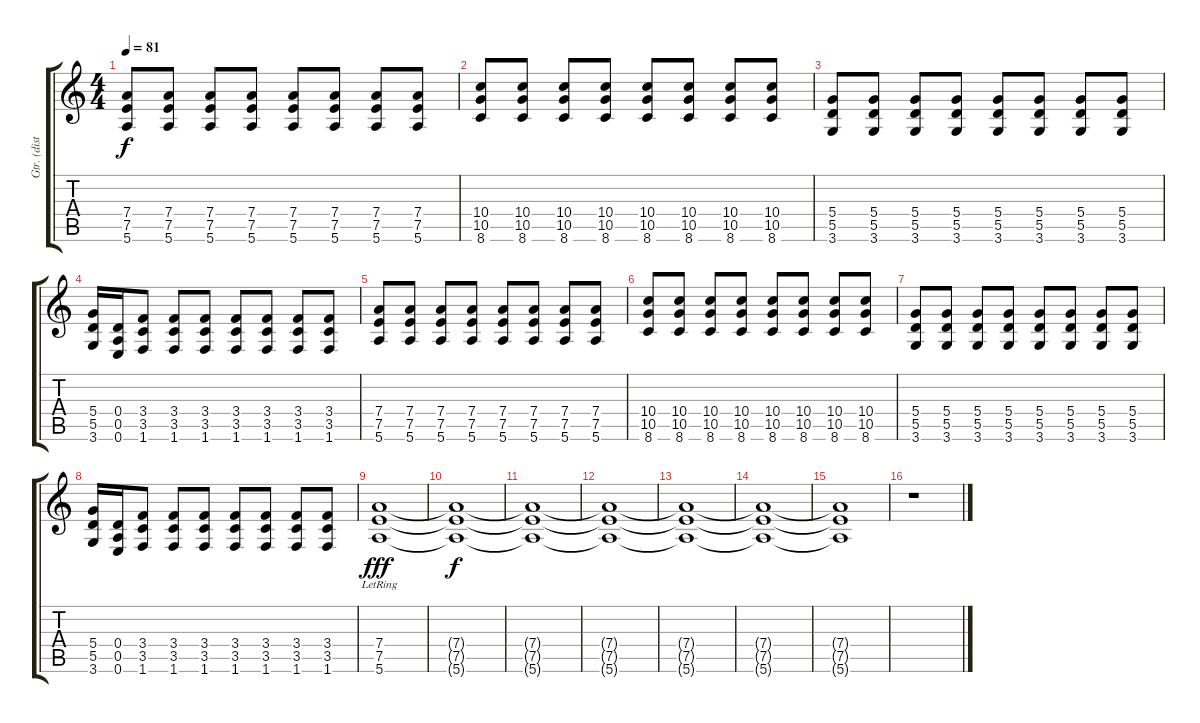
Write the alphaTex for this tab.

\track ("Gtr. (distortion)" "Gtr. (dist") {instrument distortionguitar}
\staff {score tabs}
\tuning (E4 B3 G3 D3 A2 E2) {hide}
\ts (4 4)
\tempo 81
\clef g2
\ks c
(7.4 7.5 5.6).8{dy f} (7.4 7.5 5.6).8 (7.4 7.5 5.6).8 (7.4 7.5 5.6).8 (7.4 7.5 5.6).8 (7.4 7.5 5.6).8 (7.4 7.5 5.6).8 (7.4 7.5 5.6).8 |
(10.4 10.5 8.6).8 (10.4 10.5 8.6).8 (10.4 10.5 8.6).8 (10.4 10.5 8.6).8 (10.4 10.5 8.6).8 (10.4 10.5 8.6).8 (10.4 10.5 8.6).8 (10.4 10.5 8.6).8 |
(5.4 5.5 3.6).8 (5.4 5.5 3.6).8 (5.4 5.5 3.6).8 (5.4 5.5 3.6).8 (5.4 5.5 3.6).8 (5.4 5.5 3.6).8 (5.4 5.5 3.6).8 (5.4 5.5 3.6).8 |
(5.4 5.5 3.6).16 (0.4 0.5 0.6).16 (3.4 3.5 1.6).8 (3.4 3.5 1.6).8 (3.4 3.5 1.6).8 (3.4 3.5 1.6).8 (3.4 3.5 1.6).8 (3.4 3.5 1.6).8 (3.4 3.5 1.6).8 |
(7.4 7.5 5.6).8 (7.4 7.5 5.6).8 (7.4 7.5 5.6).8 (7.4 7.5 5.6).8 (7.4 7.5 5.6).8 (7.4 7.5 5.6).8 (7.4 7.5 5.6).8 (7.4 7.5 5.6).8 |
(10.4 10.5 8.6).8 (10.4 10.5 8.6).8 (10.4 10.5 8.6).8 (10.4 10.5 8.6).8 (10.4 10.5 8.6).8 (10.4 10.5 8.6).8 (10.4 10.5 8.6).8 (10.4 10.5 8.6).8 |
(5.4 5.5 3.6).8 (5.4 5.5 3.6).8 (5.4 5.5 3.6).8 (5.4 5.5 3.6).8 (5.4 5.5 3.6).8 (5.4 5.5 3.6).8 (5.4 5.5 3.6).8 (5.4 5.5 3.6).8 |
(5.4 5.5 3.6).16 (0.4 0.5 0.6).16 (3.4 3.5 1.6).8 (3.4 3.5 1.6).8 (3.4 3.5 1.6).8 (3.4 3.5 1.6).8 (3.4 3.5 1.6).8 (3.4 3.5 1.6).8 (3.4 3.5 1.6).8 |
(7.4{lr} 7.5 5.6).1{dy fff} |
(7.4{t} 7.5{t} 5.6{t}).1{dy f} |
(7.4{t} 7.5{t} 5.6{t}).1 |
(7.4{t} 7.5{t} 5.6{t}).1 |
(7.4{t} 7.5{t} 5.6{t}).1 |
(7.4{t} 7.5{t} 5.6{t}).1 |
(7.4{t} 7.5{t} 5.6{t}).1 |
r.1
